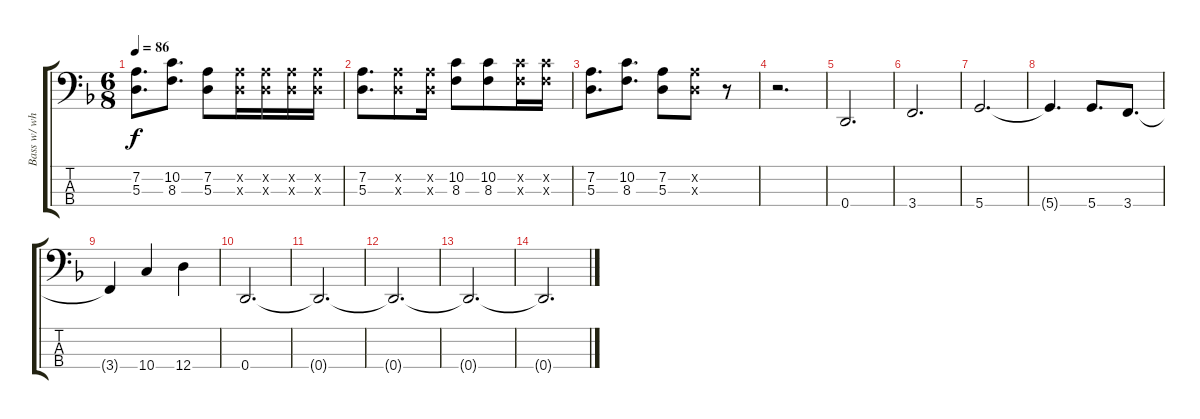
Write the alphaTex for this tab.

\track ("Bass w/ whammy" "Bass w/ wh") {instrument electricbasspick}
\staff {score tabs}
\tuning (G2 D2 A1 D1) {hide}
\ts (6 8)
\tempo 86
\clef f4
\ks dminor
(7.2 5.3).8{d dy f} (10.2 8.3).8{d} (7.2 5.3).8 (7.2{x} 5.3{x}).16 (7.2{x} 5.3{x}).16 (7.2{x} 5.3{x}).16 (7.2{x} 5.3{x}).16 |
(7.2 5.3).8{d} (7.2{x} 5.3{x}).8 (7.2{x} 5.3{x}).16 (10.2 8.3).8 (10.2 8.3).8 (10.2{x} 8.3{x}).16 (10.2{x} 8.3{x}).16 |
(7.2 5.3).8{d} (10.2 8.3).8{d} (7.2 5.3).8 (7.2{x} 5.3{x}).8 r.8 |
r.2{d} |
0.4.2{d} |
3.4.2{d} |
5.4.2{d} |
5.4{t}.4{d} 5.4.8{d} 3.4.8{d} |
3.4{t}.4 10.4.4 12.4.4 |
0.4.2{d} |
0.4{t}.2{d} |
0.4{t}.2{d} |
0.4{t}.2{d volume 0} |
0.4{t}.2{d}
